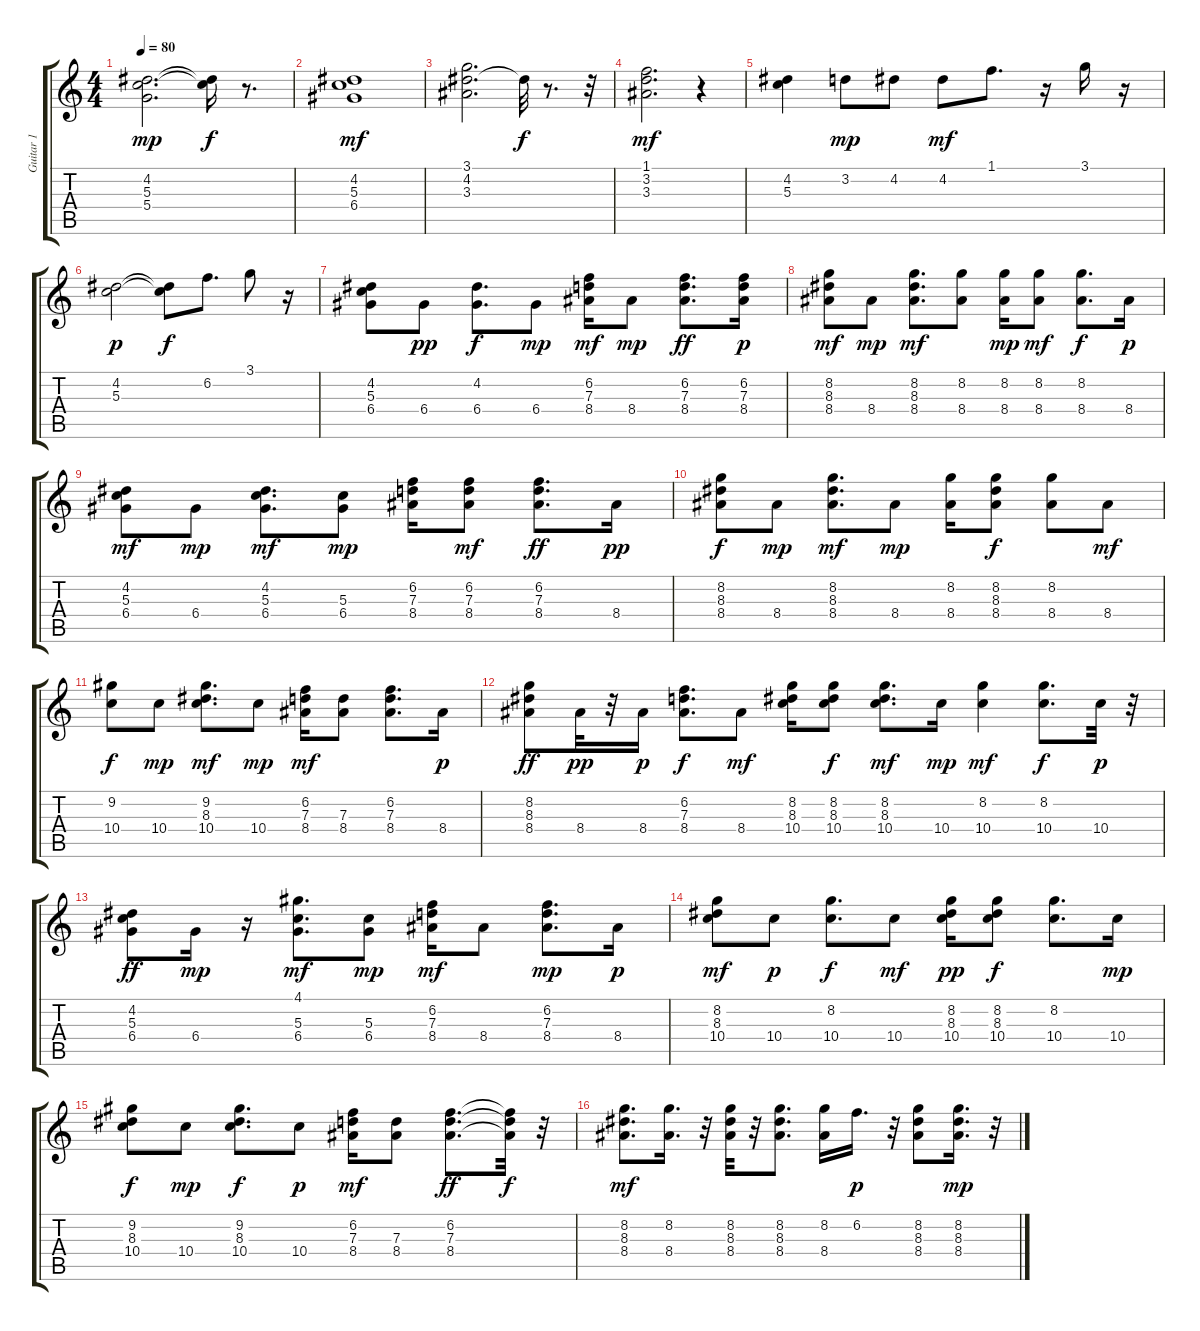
\track ("Guitar 1" "Guitar 1") {instrument electricguitarclean}
\staff {score tabs}
\tuning (E4 B3 G3 D3 A2 E2) {hide}
\ts (4 4)
\tempo 80
\clef g2
\ks c
(4.2 5.3 5.4).2{d dy mp} (4.2{t} 5.3{t}).16{dy f} r.8{d} |
(4.2 5.3 6.4).1{dy mf} |
(3.1 4.2 3.3).2{d} 4.2{t}.32{dy f} r.8{d} r.32 |
(1.1 3.2 3.3).2{d dy mf} r.4 |
(4.2 5.3).4 3.2.8{dy mp} 4.2.8 4.2.8{dy mf} 1.1.8{d} r.16 3.1.16 r.16 |
(4.2 5.3).2{dy p} (4.2{t} 5.3{t}).8{dy f} 6.2.8{d} 3.1.8 r.16 |
(4.2 5.3 6.4).8 6.4.8{dy pp} (4.2 6.4).8{d dy f} 6.4.8{dy mp} (6.2 7.3 8.4).16{dy mf} 8.4.8{dy mp} (6.2 7.3 8.4).8{d dy ff} (6.2 7.3 8.4).16{dy p} |
(8.2 8.3 8.4).8{dy mf} 8.4.8{dy mp} (8.2 8.3 8.4).8{d dy mf} (8.2 8.4).8 (8.2 8.4).16{dy mp} (8.2 8.4).8{dy mf} (8.2 8.4).8{d dy f} 8.4.16{dy p} |
(4.2 5.3 6.4).8{dy mf} 6.4.8{dy mp} (4.2 5.3 6.4).8{d dy mf} (5.3 6.4).8{dy mp} (6.2 7.3 8.4).16 (6.2 7.3 8.4).8{dy mf} (6.2 7.3 8.4).8{d dy ff} 8.4.16{dy pp} |
(8.2 8.3 8.4).8{dy f} 8.4.8{dy mp} (8.2 8.3 8.4).8{d dy mf} 8.4.8{dy mp} (8.2 8.4).16 (8.2 8.3 8.4).8{dy f} (8.2 8.4).8 8.4.8{dy mf} |
(9.2 10.4).8{dy f} 10.4.8{dy mp} (9.2 8.3 10.4).8{d dy mf} 10.4.8{dy mp} (6.2 7.3 8.4).16{dy mf} (7.3 8.4).8 (6.2 7.3 8.4).8{d} 8.4.16{dy p} |
(8.2 8.3 8.4).8{dy ff} 8.4.32{dy pp} r.32 8.4.16{dy p} (6.2 7.3 8.4).8{d dy f} 8.4.8{dy mf} (8.2 8.3 10.4).16 (8.2 8.3 10.4).8{dy f} (8.2 8.3 10.4).8{d dy mf} 10.4.16{dy mp} (8.2 10.4).4{dy mf} (8.2 10.4).8{d dy f} 10.4.32{dy p} r.32 |
(4.2 5.3 6.4).8{dy ff} 6.4.16{dy mp} r.16 (4.1 5.3 6.4).8{d dy mf} (5.3 6.4).8{dy mp} (6.2 7.3 8.4).16{dy mf} 8.4.8 (6.2 7.3 8.4).8{d dy mp} 8.4.16{dy p} |
(8.2 8.3 10.4).8{dy mf} 10.4.8{dy p} (8.2 10.4).8{d dy f} 10.4.8{dy mf} (8.2 8.3 10.4).16{dy pp} (8.2 8.3 10.4).8{dy f} (8.2 10.4).8{d} 10.4.16{dy mp} |
(9.2 8.3 10.4).8{dy f} 10.4.8{dy mp} (9.2 8.3 10.4).8{d dy f} 10.4.8{dy p} (6.2 7.3 8.4).16{dy mf} (7.3 8.4).8 (6.2 7.3 8.4).8{d dy ff} (6.2{t} 7.3{t} 8.4{t}).32{dy f} r.32 |
(8.2 8.3 8.4).8{d dy mf} (8.2 8.4).16{d} r.32 (8.2 8.3 8.4).32 r.32 (8.2 8.3 8.4).8{d} (8.2 8.4).16 6.2.16{d dy p} r.32 (8.2 8.3 8.4).8 (8.2 8.3 8.4).16{d dy mp} r.32
